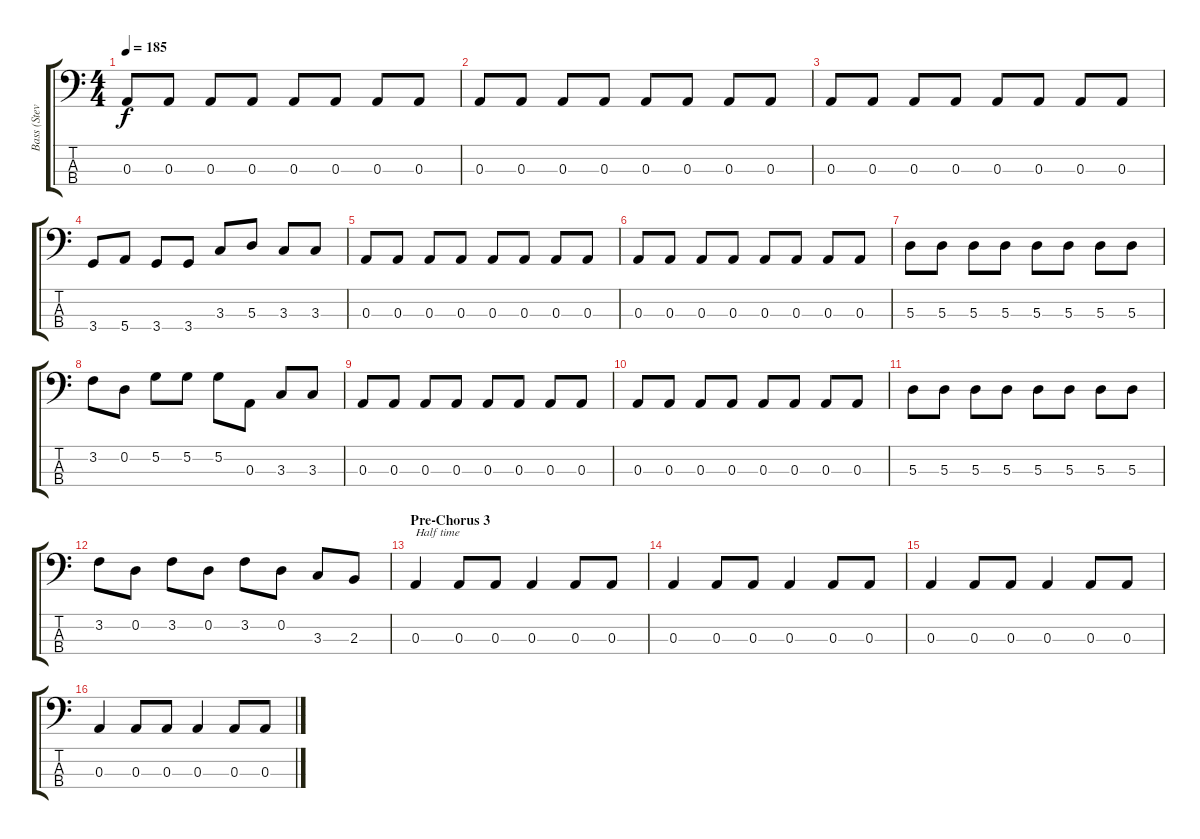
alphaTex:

\track ("Bass (Steve Harris" "Bass (Stev") {instrument electricbassfinger}
\staff {score tabs}
\tuning (G2 D2 A1 E1) {hide}
\ts (4 4)
\tempo 185
\clef f4
\ks c
0.3.8{dy f} 0.3.8 0.3.8 0.3.8 0.3.8 0.3.8 0.3.8 0.3.8 |
0.3.8 0.3.8 0.3.8 0.3.8 0.3.8 0.3.8 0.3.8 0.3.8 |
0.3.8 0.3.8 0.3.8 0.3.8 0.3.8 0.3.8 0.3.8 0.3.8 |
3.4.8 5.4.8 3.4.8 3.4.8 3.3.8 5.3.8 3.3.8 3.3.8 |
0.3.8 0.3.8 0.3.8 0.3.8 0.3.8 0.3.8 0.3.8 0.3.8 |
0.3.8 0.3.8 0.3.8 0.3.8 0.3.8 0.3.8 0.3.8 0.3.8 |
5.3.8 5.3.8 5.3.8 5.3.8 5.3.8 5.3.8 5.3.8 5.3.8 |
3.2.8 0.2.8 5.2.8 5.2.8 5.2.8 0.3.8 3.3.8 3.3.8 |
0.3.8 0.3.8 0.3.8 0.3.8 0.3.8 0.3.8 0.3.8 0.3.8 |
0.3.8 0.3.8 0.3.8 0.3.8 0.3.8 0.3.8 0.3.8 0.3.8 |
5.3.8 5.3.8 5.3.8 5.3.8 5.3.8 5.3.8 5.3.8 5.3.8 |
3.2.8 0.2.8 3.2.8 0.2.8 3.2.8 0.2.8 3.3.8 2.3.8 |
\section ("" "Pre-Chorus 3")
0.3.4{txt "Half time"} 0.3.8 0.3.8 0.3.4 0.3.8 0.3.8 |
0.3.4 0.3.8 0.3.8 0.3.4 0.3.8 0.3.8 |
0.3.4 0.3.8 0.3.8 0.3.4 0.3.8 0.3.8 |
0.3.4 0.3.8 0.3.8 0.3.4 0.3.8 0.3.8
